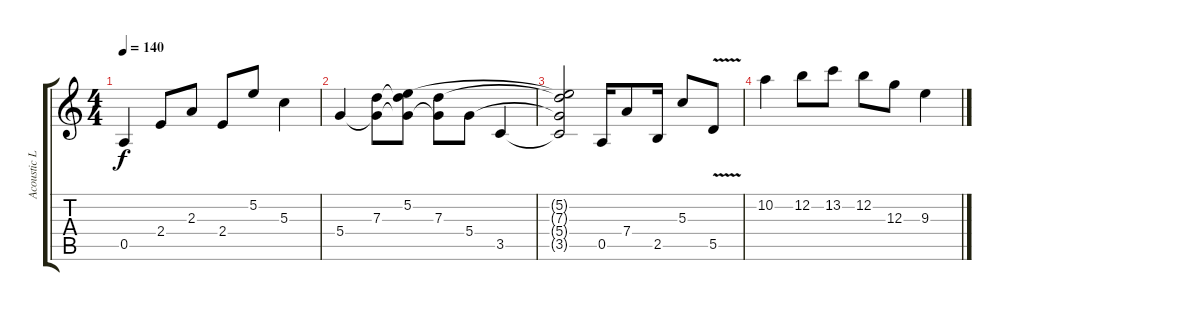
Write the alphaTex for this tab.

\track ("Acoustic Lead" "Acoustic L") {instrument acousticguitarsteel}
\staff {score tabs}
\tuning (E4 B3 G3 D3 A2 E2) {hide}
\ts (4 4)
\tempo 140
\clef g2
\ks c
0.5.4{dy f} 2.4.8 2.3.8 2.4.8 5.2.8 5.3.4 |
5.4.4 (7.3 5.4{t}).8 (5.2 7.3{t} 5.4{t}).8 (7.3 5.4{t}).8 5.4.8 3.5.4 |
(5.2{t} 7.3{t} 5.4{t} 3.5{t}).2 0.5.16 7.4.8 2.5.16 5.3.8 5.5{v}.8 |
10.2.4 12.2.8 13.2.8 12.2.8 12.3.8 9.3.4
